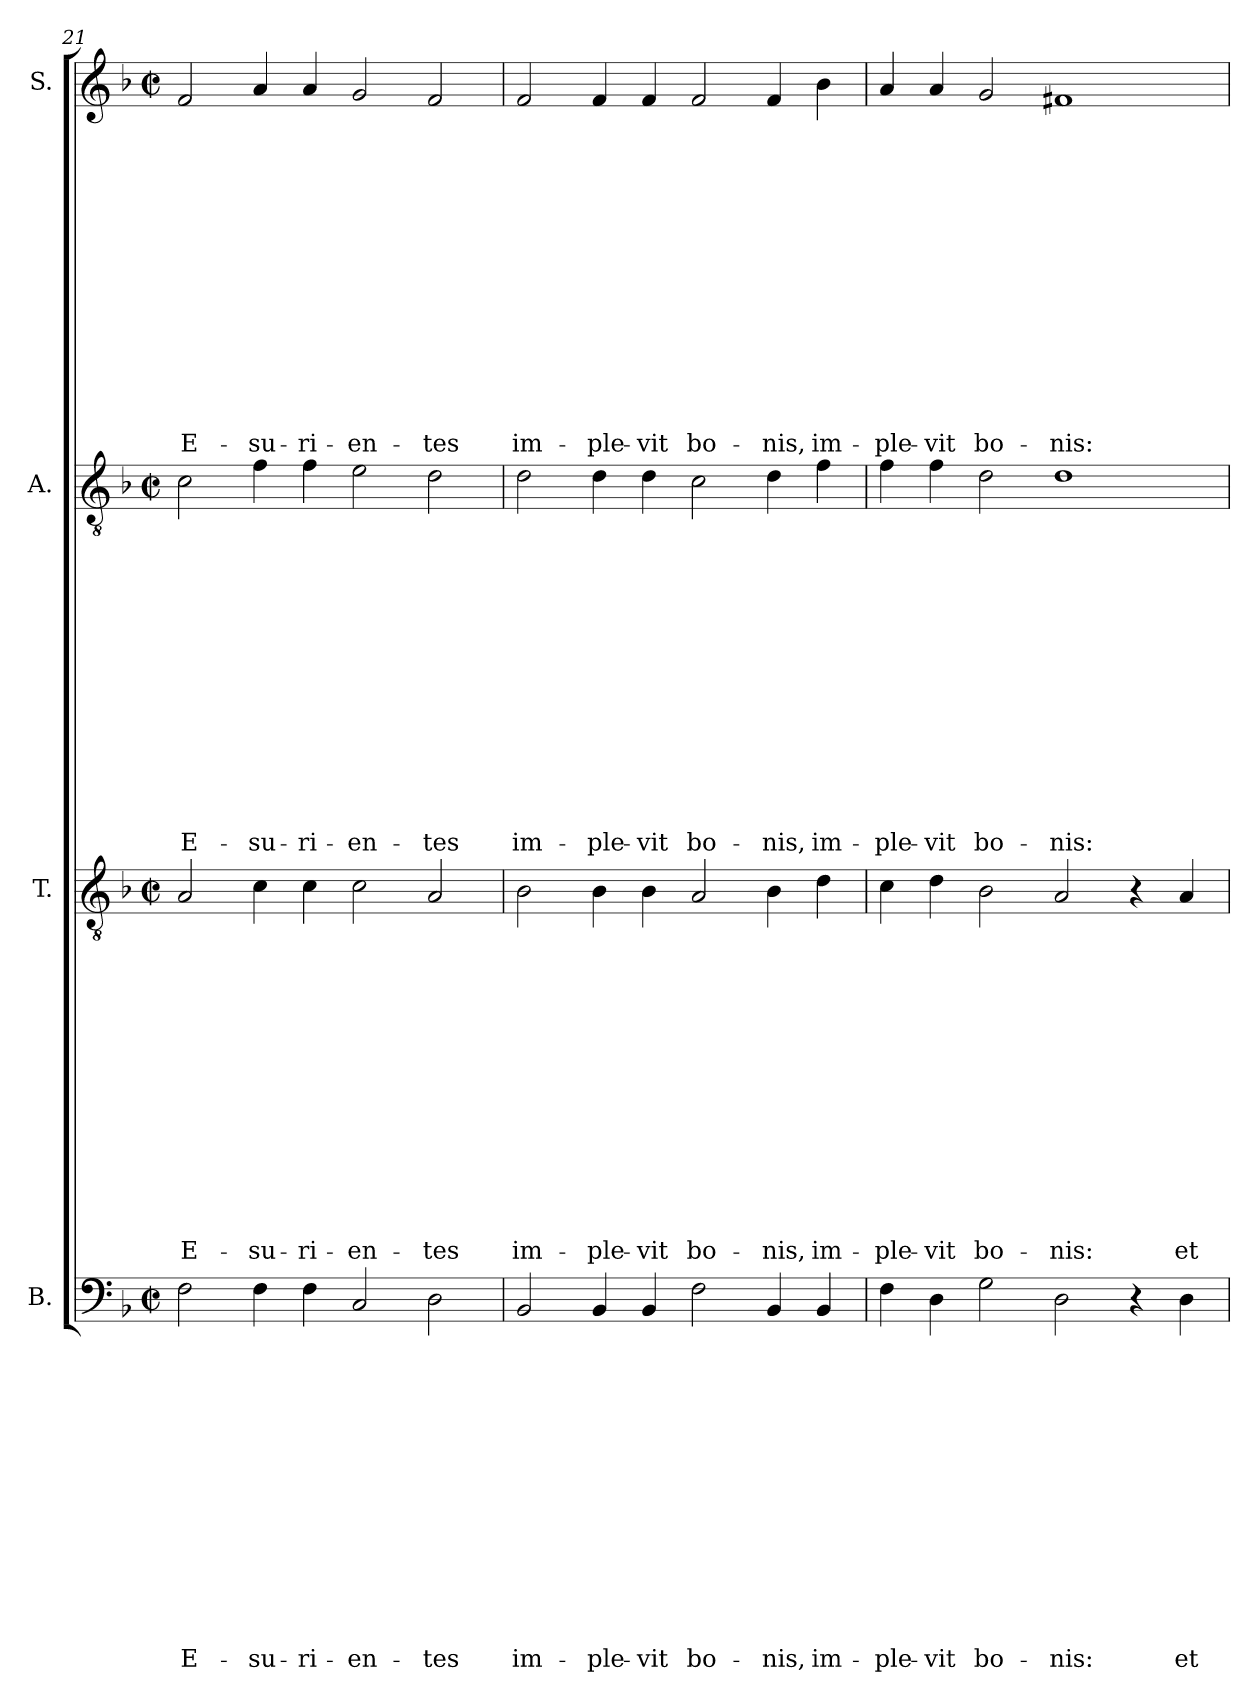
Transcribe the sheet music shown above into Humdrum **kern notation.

**kern	**text	**text	**text	**text	**text	**text	**text	**text	**text	**text	**text	**text	**text	**text	**kern	**text	**text	**text	**text	**text	**text	**text	**text	**text	**text	**text	**text	**text	**text	**kern	**text	**text	**text	**text	**text	**text	**text	**text	**text	**text	**text	**text	**text	**text	**kern	**text	**text	**text	**text	**text	**text	**text	**text	**text	**text	**text	**text	**text	**text
*part4	*part4	*part4	*part4	*part4	*part4	*part4	*part4	*part4	*part4	*part4	*part4	*part4	*part4	*part4	*part3	*part3	*part3	*part3	*part3	*part3	*part3	*part3	*part3	*part3	*part3	*part3	*part3	*part3	*part3	*part2	*part2	*part2	*part2	*part2	*part2	*part2	*part2	*part2	*part2	*part2	*part2	*part2	*part2	*part2	*part1	*part1	*part1	*part1	*part1	*part1	*part1	*part1	*part1	*part1	*part1	*part1	*part1	*part1	*part1
*staff4	*staff4	*staff4	*staff4	*staff4	*staff4	*staff4	*staff4	*staff4	*staff4	*staff4	*staff4	*staff4	*staff4	*staff4	*staff3	*staff3	*staff3	*staff3	*staff3	*staff3	*staff3	*staff3	*staff3	*staff3	*staff3	*staff3	*staff3	*staff3	*staff3	*staff2	*staff2	*staff2	*staff2	*staff2	*staff2	*staff2	*staff2	*staff2	*staff2	*staff2	*staff2	*staff2	*staff2	*staff2	*staff1	*staff1	*staff1	*staff1	*staff1	*staff1	*staff1	*staff1	*staff1	*staff1	*staff1	*staff1	*staff1	*staff1	*staff1
*I"B.	*	*	*	*	*	*	*	*	*	*	*	*	*	*	*I"T.	*	*	*	*	*	*	*	*	*	*	*	*	*	*	*I"A.	*	*	*	*	*	*	*	*	*	*	*	*	*	*	*I"S.	*	*	*	*	*	*	*	*	*	*	*	*	*	*
!!LO:LB:g=z
*clefF4	*	*	*	*	*	*	*	*	*	*	*	*	*	*	*clefGv2	*	*	*	*	*	*	*	*	*	*	*	*	*	*	*clefGv2	*	*	*	*	*	*	*	*	*	*	*	*	*	*	*clefG2	*	*	*	*	*	*	*	*	*	*	*	*	*	*
*k[b-]	*	*	*	*	*	*	*	*	*	*	*	*	*	*	*k[b-]	*	*	*	*	*	*	*	*	*	*	*	*	*	*	*k[b-]	*	*	*	*	*	*	*	*	*	*	*	*	*	*	*k[b-]	*	*	*	*	*	*	*	*	*	*	*	*	*	*
*F:	*	*	*	*	*	*	*	*	*	*	*	*	*	*	*F:	*	*	*	*	*	*	*	*	*	*	*	*	*	*	*F:	*	*	*	*	*	*	*	*	*	*	*	*	*	*	*F:	*	*	*	*	*	*	*	*	*	*	*	*	*	*
*M2/2	*	*	*	*	*	*	*	*	*	*	*	*	*	*	*M2/2	*	*	*	*	*	*	*	*	*	*	*	*	*	*	*M2/2	*	*	*	*	*	*	*	*	*	*	*	*	*	*	*M2/2	*	*	*	*	*	*	*	*	*	*	*	*	*	*
*met(c|)	*	*	*	*	*	*	*	*	*	*	*	*	*	*	*met(c|)	*	*	*	*	*	*	*	*	*	*	*	*	*	*	*met(c|)	*	*	*	*	*	*	*	*	*	*	*	*	*	*	*met(c|)	*	*	*	*	*	*	*	*	*	*	*	*	*	*
=21X18	=21X18	=21X18	=21X18	=21X18	=21X18	=21X18	=21X18	=21X18	=21X18	=21X18	=21X18	=21X18	=21X18	=21X18	=21X18	=21X18	=21X18	=21X18	=21X18	=21X18	=21X18	=21X18	=21X18	=21X18	=21X18	=21X18	=21X18	=21X18	=21X18	=21X18	=21X18	=21X18	=21X18	=21X18	=21X18	=21X18	=21X18	=21X18	=21X18	=21X18	=21X18	=21X18	=21X18	=21X18	=21X18	=21X18	=21X18	=21X18	=21X18	=21X18	=21X18	=21X18	=21X18	=21X18	=21X18	=21X18	=21X18	=21X18	=21X18
2F\	.	.	.	.	.	.	.	.	.	.	.	.	.	E-	2A/	.	.	.	.	.	.	.	.	.	.	.	.	.	E-	2c\	.	.	.	.	.	.	.	.	.	.	.	.	.	E-	2f/	.	.	.	.	.	.	.	.	.	.	.	.	.	E-
4F\	.	.	.	.	.	.	.	.	.	.	.	.	.	-su-	4c\	.	.	.	.	.	.	.	.	.	.	.	.	.	-su-	4f\	.	.	.	.	.	.	.	.	.	.	.	.	.	-su-	4a/	.	.	.	.	.	.	.	.	.	.	.	.	.	-su-
4F\	.	.	.	.	.	.	.	.	.	.	.	.	.	-ri-	4c\	.	.	.	.	.	.	.	.	.	.	.	.	.	-ri-	4f\	.	.	.	.	.	.	.	.	.	.	.	.	.	-ri-	4a/	.	.	.	.	.	.	.	.	.	.	.	.	.	-ri-
2C/	.	.	.	.	.	.	.	.	.	.	.	.	.	-en-	2c\	.	.	.	.	.	.	.	.	.	.	.	.	.	-en-	2e\	.	.	.	.	.	.	.	.	.	.	.	.	.	-en-	2g/	.	.	.	.	.	.	.	.	.	.	.	.	.	-en-
2D\	.	.	.	.	.	.	.	.	.	.	.	.	.	-tes	2A/	.	.	.	.	.	.	.	.	.	.	.	.	.	-tes	2d\	.	.	.	.	.	.	.	.	.	.	.	.	.	-tes	2f/	.	.	.	.	.	.	.	.	.	.	.	.	.	-tes
=22	=22	=22	=22	=22	=22	=22	=22	=22	=22	=22	=22	=22	=22	=22	=22	=22	=22	=22	=22	=22	=22	=22	=22	=22	=22	=22	=22	=22	=22	=22	=22	=22	=22	=22	=22	=22	=22	=22	=22	=22	=22	=22	=22	=22	=22	=22	=22	=22	=22	=22	=22	=22	=22	=22	=22	=22	=22	=22	=22
2BB-/	.	.	.	.	.	.	.	.	.	.	.	.	.	im-	2B-\	.	.	.	.	.	.	.	.	.	.	.	.	.	im-	2d\	.	.	.	.	.	.	.	.	.	.	.	.	.	im-	2f/	.	.	.	.	.	.	.	.	.	.	.	.	.	im-
4BB-/	.	.	.	.	.	.	.	.	.	.	.	.	.	-ple-	4B-\	.	.	.	.	.	.	.	.	.	.	.	.	.	-ple-	4d\	.	.	.	.	.	.	.	.	.	.	.	.	.	-ple-	4f/	.	.	.	.	.	.	.	.	.	.	.	.	.	-ple-
4BB-/	.	.	.	.	.	.	.	.	.	.	.	.	.	-vit	4B-\	.	.	.	.	.	.	.	.	.	.	.	.	.	-vit	4d\	.	.	.	.	.	.	.	.	.	.	.	.	.	-vit	4f/	.	.	.	.	.	.	.	.	.	.	.	.	.	-vit
2F\	.	.	.	.	.	.	.	.	.	.	.	.	.	bo-	2A/	.	.	.	.	.	.	.	.	.	.	.	.	.	bo-	2c\	.	.	.	.	.	.	.	.	.	.	.	.	.	bo-	2f/	.	.	.	.	.	.	.	.	.	.	.	.	.	bo-
4BB-/	.	.	.	.	.	.	.	.	.	.	.	.	.	-nis,	4B-\	.	.	.	.	.	.	.	.	.	.	.	.	.	-nis,	4d\	.	.	.	.	.	.	.	.	.	.	.	.	.	-nis,	4f/	.	.	.	.	.	.	.	.	.	.	.	.	.	-nis,
4BB-/	.	.	.	.	.	.	.	.	.	.	.	.	.	im-	4d\	.	.	.	.	.	.	.	.	.	.	.	.	.	im-	4f\	.	.	.	.	.	.	.	.	.	.	.	.	.	im-	4b-\	.	.	.	.	.	.	.	.	.	.	.	.	.	im-
=23	=23	=23	=23	=23	=23	=23	=23	=23	=23	=23	=23	=23	=23	=23	=23	=23	=23	=23	=23	=23	=23	=23	=23	=23	=23	=23	=23	=23	=23	=23	=23	=23	=23	=23	=23	=23	=23	=23	=23	=23	=23	=23	=23	=23	=23	=23	=23	=23	=23	=23	=23	=23	=23	=23	=23	=23	=23	=23	=23
4F\	.	.	.	.	.	.	.	.	.	.	.	.	.	-ple-	4c\	.	.	.	.	.	.	.	.	.	.	.	.	.	-ple-	4f\	.	.	.	.	.	.	.	.	.	.	.	.	.	-ple-	4a/	.	.	.	.	.	.	.	.	.	.	.	.	.	-ple-
4D\	.	.	.	.	.	.	.	.	.	.	.	.	.	-vit	4d\	.	.	.	.	.	.	.	.	.	.	.	.	.	-vit	4f\	.	.	.	.	.	.	.	.	.	.	.	.	.	-vit	4a/	.	.	.	.	.	.	.	.	.	.	.	.	.	-vit
2G\	.	.	.	.	.	.	.	.	.	.	.	.	.	bo-	2B-\	.	.	.	.	.	.	.	.	.	.	.	.	.	bo-	2d\	.	.	.	.	.	.	.	.	.	.	.	.	.	bo-	2g/	.	.	.	.	.	.	.	.	.	.	.	.	.	bo-
2D\	.	.	.	.	.	.	.	.	.	.	.	.	.	-nis:	2A/	.	.	.	.	.	.	.	.	.	.	.	.	.	-nis:	1d	.	.	.	.	.	.	.	.	.	.	.	.	.	-nis:	1f#X	.	.	.	.	.	.	.	.	.	.	.	.	.	-nis:
4r	.	.	.	.	.	.	.	.	.	.	.	.	.	.	4r	.	.	.	.	.	.	.	.	.	.	.	.	.	.	.	.	.	.	.	.	.	.	.	.	.	.	.	.	.	.	.	.	.	.	.	.	.	.	.	.	.	.	.	.
4D\	.	.	.	.	.	.	.	.	.	.	.	.	.	et	4A/	.	.	.	.	.	.	.	.	.	.	.	.	.	et	.	.	.	.	.	.	.	.	.	.	.	.	.	.	.	.	.	.	.	.	.	.	.	.	.	.	.	.	.	.
=	=	=	=	=	=	=	=	=	=	=	=	=	=	=	=	=	=	=	=	=	=	=	=	=	=	=	=	=	=	=	=	=	=	=	=	=	=	=	=	=	=	=	=	=	=	=	=	=	=	=	=	=	=	=	=	=	=	=	=
*-	*-	*-	*-	*-	*-	*-	*-	*-	*-	*-	*-	*-	*-	*-	*-	*-	*-	*-	*-	*-	*-	*-	*-	*-	*-	*-	*-	*-	*-	*-	*-	*-	*-	*-	*-	*-	*-	*-	*-	*-	*-	*-	*-	*-	*-	*-	*-	*-	*-	*-	*-	*-	*-	*-	*-	*-	*-	*-	*-
